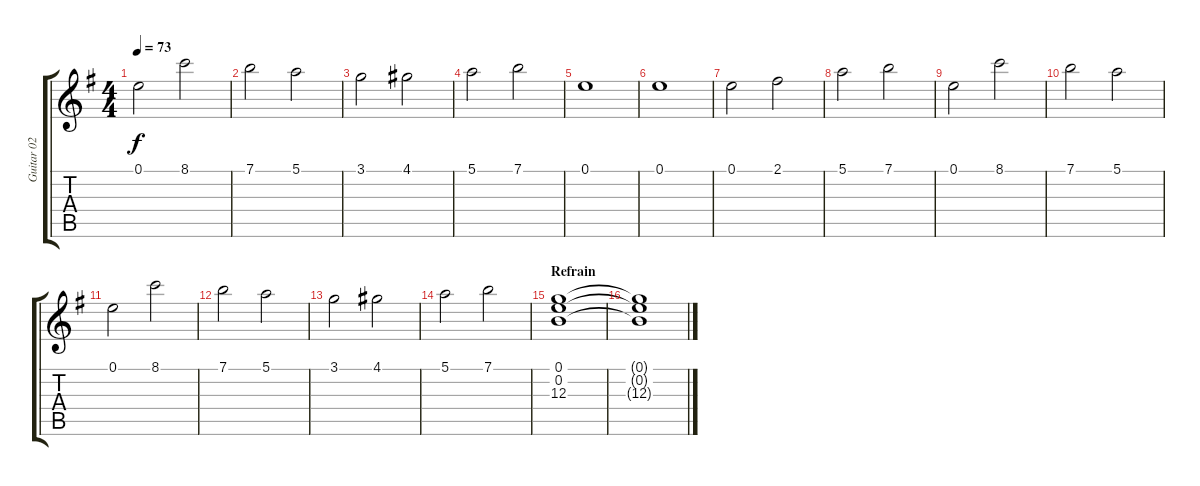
\track ("Guitar 02" "Guitar 02") {instrument electricguitarjazz}
\staff {score tabs}
\tuning (E4 B3 G3 D3 A2 E2) {hide}
\ts (4 4)
\tempo 73
\clef g2
\ks g
0.1.2{dy f} 8.1.2 |
7.1.2 5.1.2 |
3.1.2 4.1.2 |
5.1.2 7.1.2 |
0.1.1 |
0.1.1 |
0.1.2 2.1.2 |
5.1.2 7.1.2 |
0.1.2 8.1.2 |
7.1.2 5.1.2 |
0.1.2 8.1.2 |
7.1.2 5.1.2 |
3.1.2 4.1.2 |
5.1.2 7.1.2 |
\section ("" "Refrain")
(0.1 0.2 12.3).1 |
(0.1{t} 0.2{t} 12.3{t}).1
